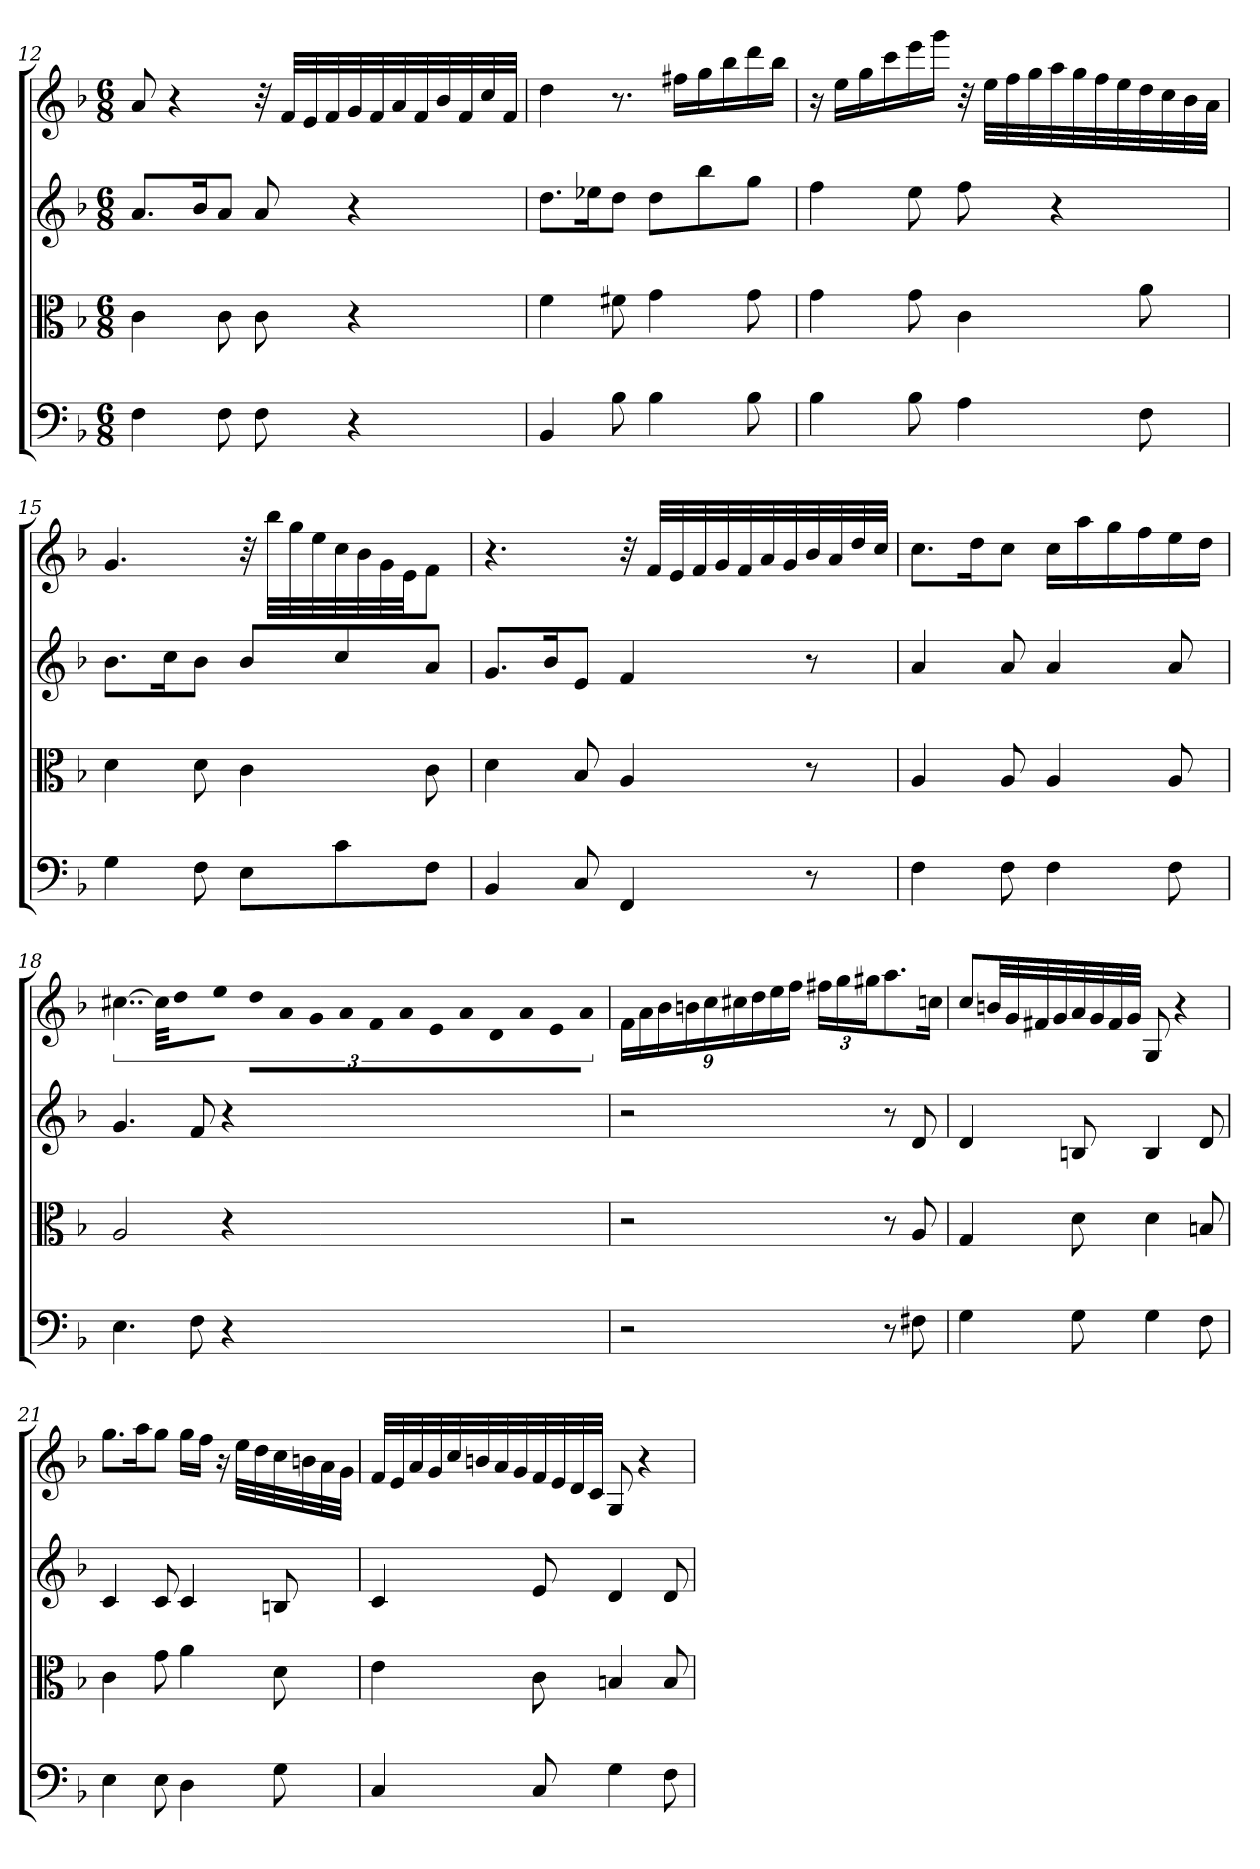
**kern	**kern	**kern	**kern
*part4	*part3	*part2	*part1
*staff4	*staff3	*staff2	*staff1
*clefF4	*clefC3	*clefG2	*clefG2
*k[b-]	*k[b-]	*k[b-]	*k[b-]
*F:	*F:	*F:	*F:
*M6/8	*M6/8	*M6/8	*M6/8
=12	=12	=12	=12
4F	4c	8.a/L	8a
.	.	.	4r
.	.	16b-/K	.
8F	8c	8a/J	.
8F	8c	8a	32r
.	.	.	32f/LLL
.	.	.	32e/
.	.	.	32f/
4r	4r	4r	32g/
.	.	.	32f/
.	.	.	32a/
.	.	.	32f/
.	.	.	32b-/
.	.	.	32f/
.	.	.	32cc/
.	.	.	32f/JJJ
=13	=13	=13	=13
4BB-	4f	8.dd\L	4dd
.	.	16ee-X\K	.
8B-	8f#X	8dd\J	8.r
4B-	4g	8dd\L	.
.	.	.	16ff#X\LL
.	.	8bb-\	16gg\
.	.	.	16bb-\
8B-	8g	8gg\J	16ddd\
.	.	.	16bb-\JJ
=14	=14	=14	=14
4B-	4g	4ff	16r
.	.	.	16ee\LL
.	.	.	16gg\
.	.	.	16ccc\
8B-	8g	8ee	16eee\
.	.	.	16ggg\JJ
4A	4c	8ff	32r
.	.	.	32ee\LLL
.	.	.	32ff\
.	.	.	32gg\
.	.	4r	32aa\
.	.	.	32gg\
.	.	.	32ff\
.	.	.	32ee\
8F	8a	.	32dd\
.	.	.	32cc\
.	.	.	32b-\
.	.	.	32a\JJJ
=15	=15	=15	=15
4G	4d	8.b-\L	4.g
.	.	16cc\K	.
8F	8d	8b-\J	.
8E\L	4c	8b-/L	32r
.	.	.	32bb-\LLL
.	.	.	32gg\
.	.	.	32ee\
8c\	.	8cc/	32cc\
.	.	.	32b-\
.	.	.	32g\
.	.	.	32e\JJ
8F\J	8c	8a/J	8f\J
=16	=16	=16	=16
4BB-	4d	8.g/L	4.r
.	.	16b-/K	.
8C	8B-	8e/J	.
4FF	4A	4f	32r
.	.	.	32f/LLL
.	.	.	32e/
.	.	.	32f/
.	.	.	32g/
.	.	.	32f/
.	.	.	32a/
.	.	.	32g/
8r	8r	8r	32b-/
.	.	.	32a/
.	.	.	32dd/
.	.	.	32cc/JJJ
=17	=17	=17	=17
4F	4A	4a	8.cc\L
.	.	.	16dd\K
8F	8A	8a	8cc\J
4F	4A	4a	16cc\LL
.	.	.	16aa\
.	.	.	16gg\
.	.	.	16ff\
8F	8A	8a	16ee\
.	.	.	16dd\JJ
=18	=18	=18	=18
4.E	2A	4.g	[6..cc#X
.	.	.	48cc#\LLL]
.	.	.	32dd\
.	.	.	32ee\JJJ
8F	.	8f	32dd\LLL
.	.	.	32a\
.	.	.	32g\
.	.	.	32a\
4r	4r	4r	32f\
.	.	.	32a\
.	.	.	32e\
.	.	.	32a\
.	.	.	32d\
.	.	.	32a\
.	.	.	32e\
.	.	.	32a\JJJ
=19	=19	=19	=19
2r	2r	2r	24f\LL
.	.	.	24a\
.	.	.	24b-\
.	.	.	24bn\
.	.	.	24cc\
.	.	.	24cc#X\
.	.	.	24dd\
.	.	.	24ee\
.	.	.	24ff\JJ
.	.	.	24ff#X\LL
.	.	.	24gg\
.	.	.	24gg#X\J
8r	8r	8r	8.aa\
8F#X	8A	8d	.
.	.	.	16ccn\Jk
=20	=20	=20	=20
4G	4G	4d	8cc/L
.	.	.	32bn/LL
.	.	.	32g/
.	.	.	32f#X/
.	.	.	32g/
8G	8d	8Bn	32a/
.	.	.	32g/
.	.	.	32f#/
.	.	.	32g/JJJ
4G	4d	4B	8G
.	.	.	4r
8F	8Bn	8d	.
=21	=21	=21	=21
4E	4c	4c	8.gg\L
.	.	.	16aa\K
8E	8g	8c	8gg\J
4D	4a	4c	16gg\LL
.	.	.	16ff\JJ
.	.	.	16r
.	.	.	32ee\LLL
.	.	.	32dd\
8G	8d	8Bn	32cc\
.	.	.	32bn\
.	.	.	32a\
.	.	.	32g\JJJ
=22	=22	=22	=22
4C	4e	4c	32f/LLL
.	.	.	32e/
.	.	.	32a/
.	.	.	32g/
.	.	.	32cc/
.	.	.	32bn/
.	.	.	32a/
.	.	.	32g/
8C	8c	8e	32f/
.	.	.	32e/
.	.	.	32d/
.	.	.	32c/JJJ
4G	4Bn	4d	8G
.	.	.	4r
8F	8B	8d	.
=	=	=	=
*-	*-	*-	*-
